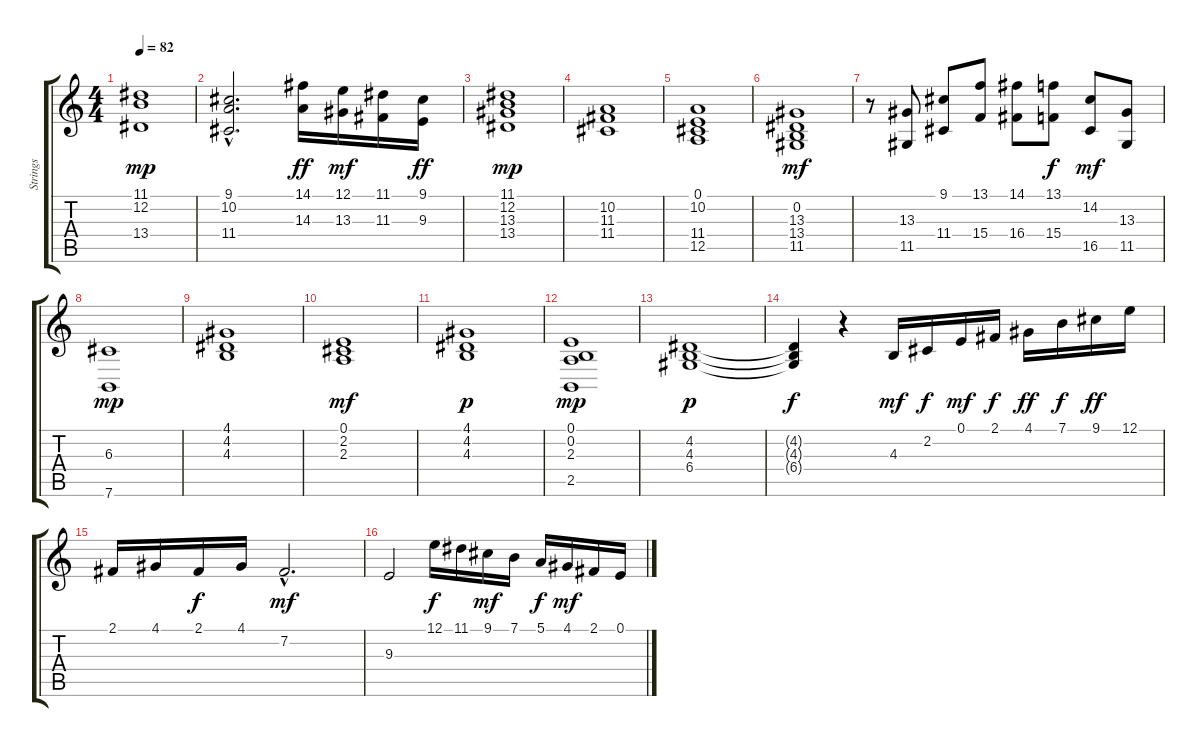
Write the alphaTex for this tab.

\track ("Strings" "Strings") {instrument stringensemble1}
\staff {score tabs}
\tuning (E4 B3 G3 D3 A2 E2) {hide}
\ts (4 4)
\tempo 82
\clef g2
\ks c
(11.1 12.2 13.4).1{dy mp} |
(9.1{hac} 10.2{hac} 11.4{hac}).2{d} (14.1 14.3).16{dy ff} (12.1 13.3).16{dy mf} (11.1 11.3).16 (9.1 9.3).16{dy ff} |
(11.1 12.2 13.3 13.4).1{dy mp} |
(10.2 11.3 11.4).1 |
(0.1 10.2 11.4 12.5).1 |
(0.2 13.3 13.4 11.5).1{dy mf} |
r.8 (13.3 11.5).8 (9.1 11.4).8 (13.1 15.4).8 (14.1 16.4).8 (13.1 15.4).8{dy f} (14.2 16.5).8{dy mf} (13.3 11.5).8 |
(6.3 7.6).1{dy mp} |
(4.1 4.2 4.3).1 |
(0.1 2.2 2.3).1{dy mf} |
(4.1 4.2 4.3).1{dy p} |
(0.1 0.2 2.3 2.5).1{dy mp} |
(4.2 4.3 6.4).1{dy p} |
(4.2{t} 4.3{t} 6.4{t}).4{dy f} r.4 4.3.16{dy mf} 2.2.16{dy f} 0.1.16{dy mf} 2.1.16{dy f} 4.1.16{dy ff} 7.1.16{dy f} 9.1.16{dy ff} 12.1.16 |
2.1.16 4.1.16 2.1.16{dy f} 4.1.16 7.2{hac}.2{d dy mf} |
9.3.2 12.1.16{dy f} 11.1.16 9.1.16{dy mf} 7.1.16 5.1.16{dy f} 4.1.16{dy mf} 2.1.16 0.1.16
